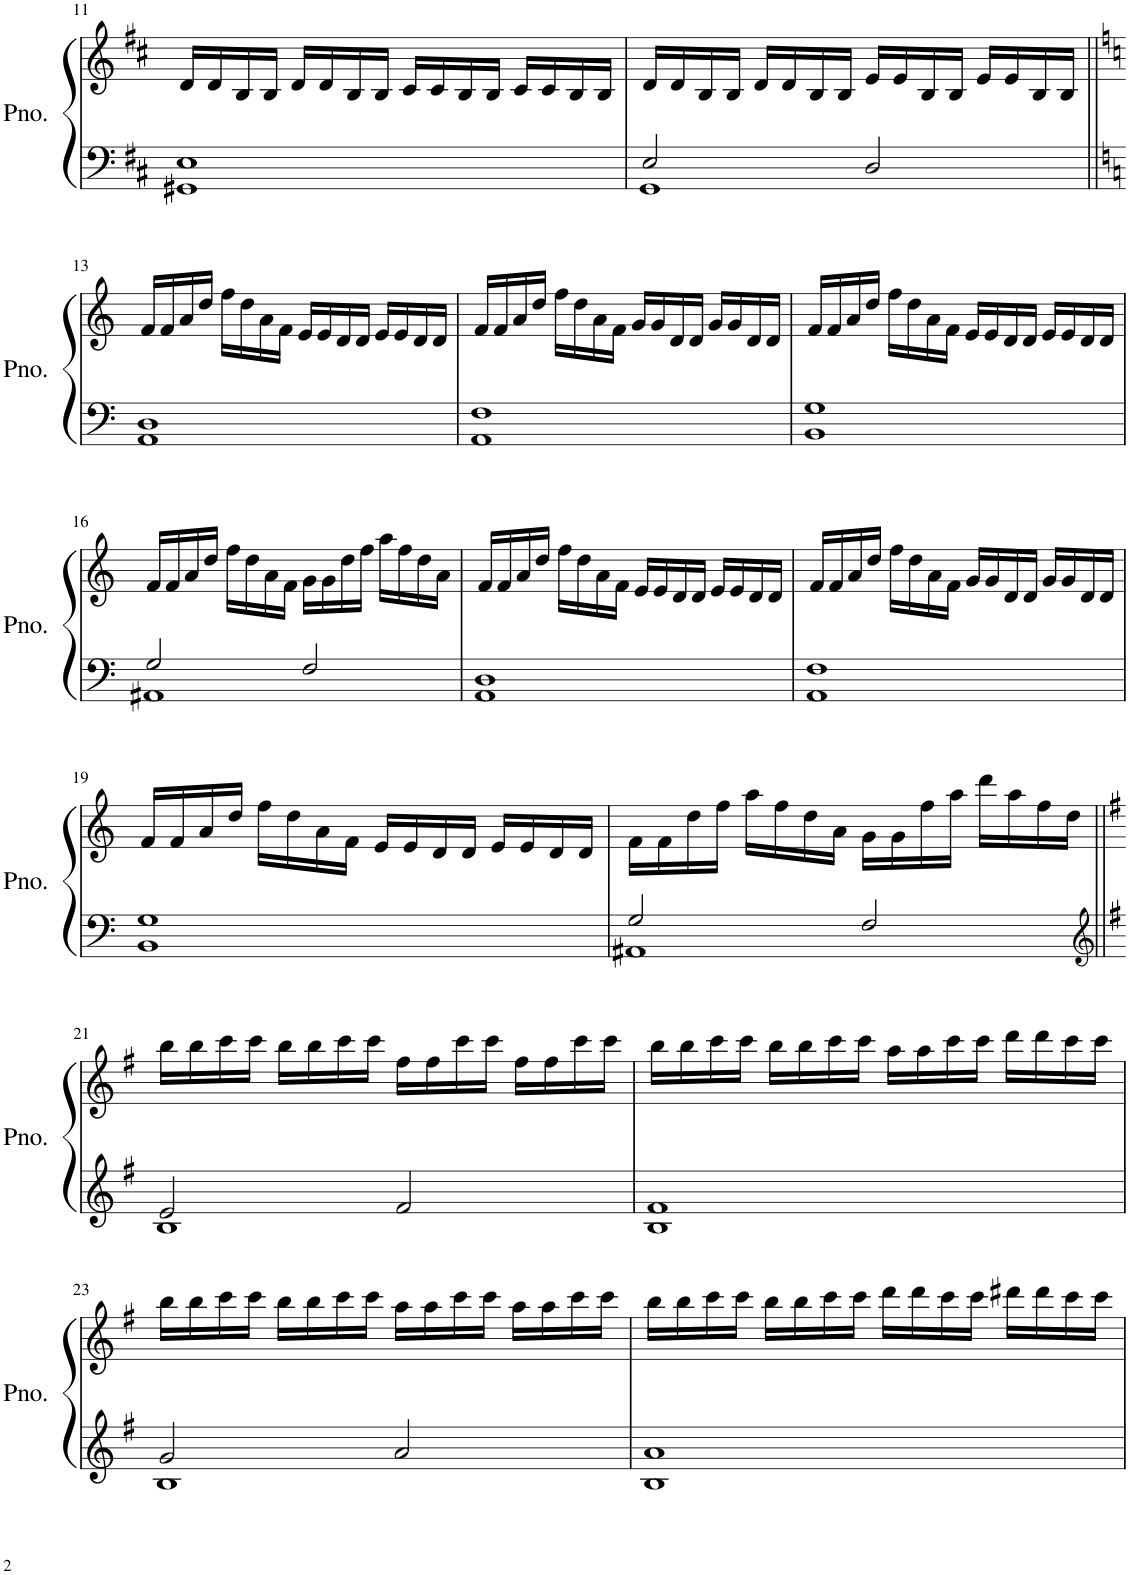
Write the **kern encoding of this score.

**kern	**kern
*part1	*part1
*staff2	*staff1
*I"Piano	*
*I'Pno.	*
!!LO:PB:g=z
*clefF4	*clefG2
*k[f#c#]	*k[f#c#]
*M4/4	*M4/4
=11	=11
1GG#X 1E	16d/LL
.	16d/
.	16B/
.	16B/JJ
.	16d/LL
.	16d/
.	16B/
.	16B/JJ
.	16c#/LL
.	16c#/
.	16B/
.	16B/JJ
.	16c#/LL
.	16c#/
.	16B/
.	16B/JJ
=12	=12
*^	*
2E/	1GG	16d/LL
.	.	16d/
.	.	16B/
.	.	16B/JJ
.	.	16d/LL
.	.	16d/
.	.	16B/
.	.	16B/JJ
2D/	.	16e/LL
.	.	16e/
.	.	16B/
.	.	16B/JJ
.	.	16e/LL
.	.	16e/
.	.	16B/
.	.	16B/JJ
*v	*v	*
!!LO:LB:g=z
=13||	=13||
*k[]	*k[]
1AA 1D	16f/LL
.	16f/
.	16a/
.	16dd/JJ
.	16ff\LL
.	16dd\
.	16a\
.	16f\JJ
.	16e/LL
.	16e/
.	16d/
.	16d/JJ
.	16e/LL
.	16e/
.	16d/
.	16d/JJ
=14	=14
1AA 1F	16f/LL
.	16f/
.	16a/
.	16dd/JJ
.	16ff\LL
.	16dd\
.	16a\
.	16f\JJ
.	16g/LL
.	16g/
.	16d/
.	16d/JJ
.	16g/LL
.	16g/
.	16d/
.	16d/JJ
=15	=15
1BB 1G	16f/LL
.	16f/
.	16a/
.	16dd/JJ
.	16ff\LL
.	16dd\
.	16a\
.	16f\JJ
.	16e/LL
.	16e/
.	16d/
.	16d/JJ
.	16e/LL
.	16e/
.	16d/
.	16d/JJ
!!LO:LB:g=z
=16	=16
*^	*
2G/	1AA#X	16f/LL
.	.	16f/
.	.	16a/
.	.	16dd/JJ
.	.	16ff\LL
.	.	16dd\
.	.	16a\
.	.	16f\JJ
2F/	.	16g\LL
.	.	16g\
.	.	16dd\
.	.	16ff\JJ
.	.	16aa\LL
.	.	16ff\
.	.	16dd\
.	.	16a\JJ
*v	*v	*
=17	=17
1AA 1D	16f/LL
.	16f/
.	16a/
.	16dd/JJ
.	16ff\LL
.	16dd\
.	16a\
.	16f\JJ
.	16e/LL
.	16e/
.	16d/
.	16d/JJ
.	16e/LL
.	16e/
.	16d/
.	16d/JJ
=18	=18
1AA 1F	16f/LL
.	16f/
.	16a/
.	16dd/JJ
.	16ff\LL
.	16dd\
.	16a\
.	16f\JJ
.	16g/LL
.	16g/
.	16d/
.	16d/JJ
.	16g/LL
.	16g/
.	16d/
.	16d/JJ
!!LO:LB:g=z
=19	=19
1BB 1G	16f/LL
.	16f/
.	16a/
.	16dd/JJ
.	16ff\LL
.	16dd\
.	16a\
.	16f\JJ
.	16e/LL
.	16e/
.	16d/
.	16d/JJ
.	16e/LL
.	16e/
.	16d/
.	16d/JJ
=20	=20
*^	*
2G/	1AA#X	16f\LL
.	.	16f\
.	.	16dd\
.	.	16ff\JJ
.	.	16aa\LL
.	.	16ff\
.	.	16dd\
.	.	16a\JJ
2F/	.	16g\LL
.	.	16g\
.	.	16ff\
.	.	16aa\JJ
.	.	16ddd\LL
.	.	16aa\
.	.	16ff\
.	.	16dd\JJ
!!LO:LB:g=z
=21||	=21||	=21||
*clefG2	*	*
*k[f#]	*	*k[f#]
2e/	1B	16bb\LL
.	.	16bb\
.	.	16ccc\
.	.	16ccc\JJ
.	.	16bb\LL
.	.	16bb\
.	.	16ccc\
.	.	16ccc\JJ
2f#/	.	16ff#\LL
.	.	16ff#\
.	.	16ccc\
.	.	16ccc\JJ
.	.	16ff#\LL
.	.	16ff#\
.	.	16ccc\
.	.	16ccc\JJ
=22	=22	=22
1f#	1B	16bb\LL
.	.	16bb\
.	.	16ccc\
.	.	16ccc\JJ
.	.	16bb\LL
.	.	16bb\
.	.	16ccc\
.	.	16ccc\JJ
.	.	16aa\LL
.	.	16aa\
.	.	16ccc\
.	.	16ccc\JJ
.	.	16ddd\LL
.	.	16ddd\
.	.	16ccc\
.	.	16ccc\JJ
!!LO:LB:g=z
=23	=23	=23
2g/	1B	16bb\LL
.	.	16bb\
.	.	16ccc\
.	.	16ccc\JJ
.	.	16bb\LL
.	.	16bb\
.	.	16ccc\
.	.	16ccc\JJ
2a/	.	16aa\LL
.	.	16aa\
.	.	16ccc\
.	.	16ccc\JJ
.	.	16aa\LL
.	.	16aa\
.	.	16ccc\
.	.	16ccc\JJ
=24	=24	=24
1a	1B	16bb\LL
.	.	16bb\
.	.	16ccc\
.	.	16ccc\JJ
.	.	16bb\LL
.	.	16bb\
.	.	16ccc\
.	.	16ccc\JJ
.	.	16ddd\LL
.	.	16ddd\
.	.	16ccc\
.	.	16ccc\JJ
.	.	16ddd#X\LL
.	.	16ddd#\
.	.	16ccc\
.	.	16ccc\JJ
*v	*v	*
=	=
*-	*-
